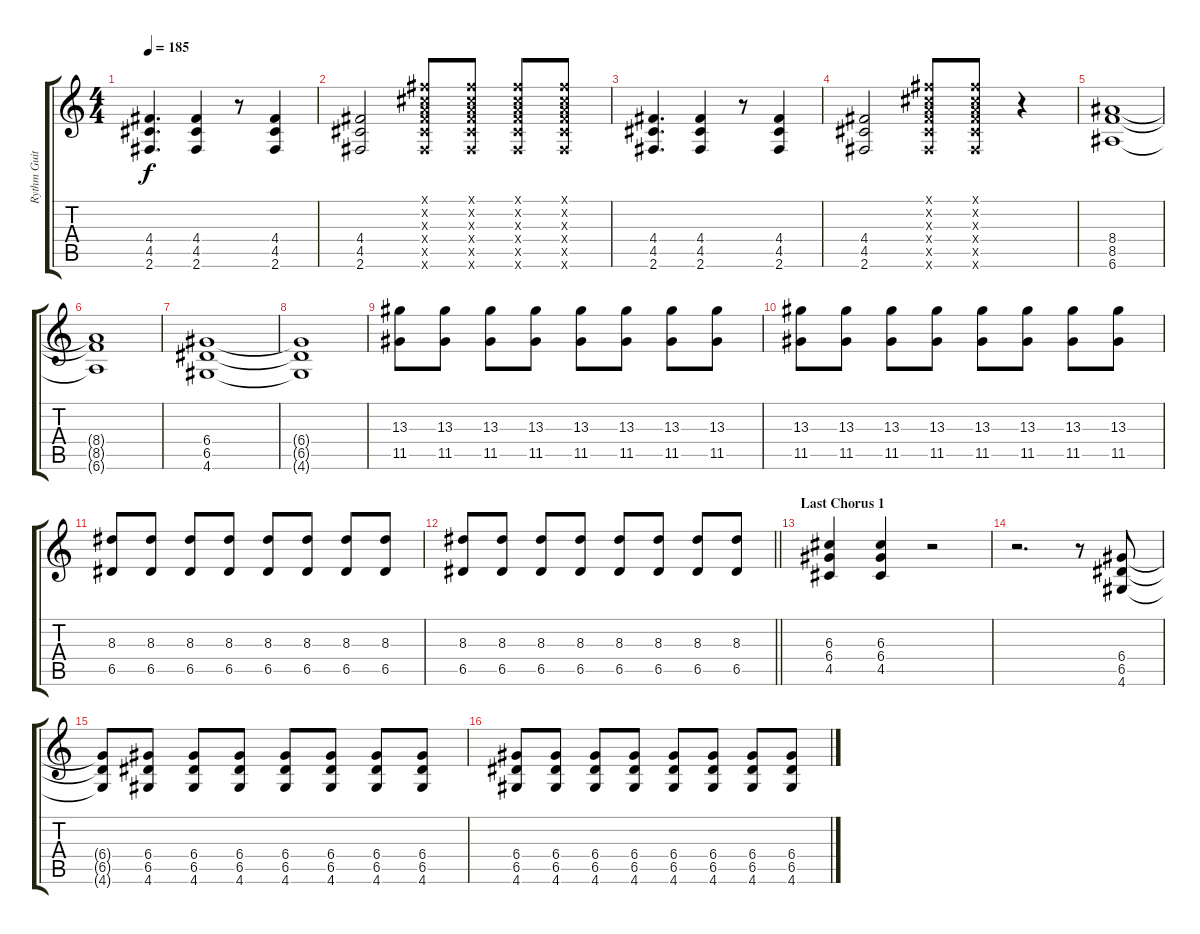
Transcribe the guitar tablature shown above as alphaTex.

\track ("Rythm Guitar" "Rythm Guit") {instrument distortionguitar}
\staff {score tabs}
\tuning (E4 B3 G3 D3 A2 E2) {hide}
\ts (4 4)
\tempo 185
\clef g2
\ks c
(4.4 4.5 2.6).4{d dy f} (4.4 4.5 2.6).4 r.8 (4.4 4.5 2.6).4 |
(4.4 4.5 2.6).2 (2.1{x} 2.2{x} 2.3{x} 4.4{x} 4.5{x} 2.6{x}).8 (2.1{x} 2.2{x} 2.3{x} 4.4{x} 4.5{x} 2.6{x}).8 (2.1{x} 2.2{x} 2.3{x} 4.4{x} 4.5{x} 2.6{x}).8 (2.1{x} 2.2{x} 2.3{x} 4.4{x} 4.5{x} 2.6{x}).8 |
(4.4 4.5 2.6).4{d} (4.4 4.5 2.6).4 r.8 (4.4 4.5 2.6).4 |
(4.4 4.5 2.6).2 (2.1{x} 2.2{x} 2.3{x} 4.4{x} 4.5{x} 2.6{x}).8 (2.1{x} 2.2{x} 2.3{x} 4.4{x} 4.5{x} 2.6{x}).8 r.4 |
(8.4 8.5 6.6).1 |
(8.4{t} 8.5{t} 6.6{t}).1 |
(6.4 6.5 4.6).1 |
(6.4{t} 6.5{t} 4.6{t}).1 |
(13.3 11.5).8 (13.3 11.5).8 (13.3 11.5).8 (13.3 11.5).8 (13.3 11.5).8 (13.3 11.5).8 (13.3 11.5).8 (13.3 11.5).8 |
(13.3 11.5).8 (13.3 11.5).8 (13.3 11.5).8 (13.3 11.5).8 (13.3 11.5).8 (13.3 11.5).8 (13.3 11.5).8 (13.3 11.5).8 |
(8.3 6.5).8 (8.3 6.5).8 (8.3 6.5).8 (8.3 6.5).8 (8.3 6.5).8 (8.3 6.5).8 (8.3 6.5).8 (8.3 6.5).8 |
\barLineRight lightlight
(8.3 6.5).8 (8.3 6.5).8 (8.3 6.5).8 (8.3 6.5).8 (8.3 6.5).8 (8.3 6.5).8 (8.3 6.5).8 (8.3 6.5).8 |
\section ("" "Last Chorus 1")
(6.3 6.4 4.5).4 (6.3 6.4 4.5).4 r.2 |
r.2{d} r.8 (6.4 6.5 4.6).8 |
(6.4{t} 6.5{t} 4.6{t}).8 (6.4 6.5 4.6).8 (6.4 6.5 4.6).8 (6.4 6.5 4.6).8 (6.4 6.5 4.6).8 (6.4 6.5 4.6).8 (6.4 6.5 4.6).8 (6.4 6.5 4.6).8 |
(6.4 6.5 4.6).8 (6.4 6.5 4.6).8 (6.4 6.5 4.6).8 (6.4 6.5 4.6).8 (6.4 6.5 4.6).8 (6.4 6.5 4.6).8 (6.4 6.5 4.6).8 (6.4 6.5 4.6).8
